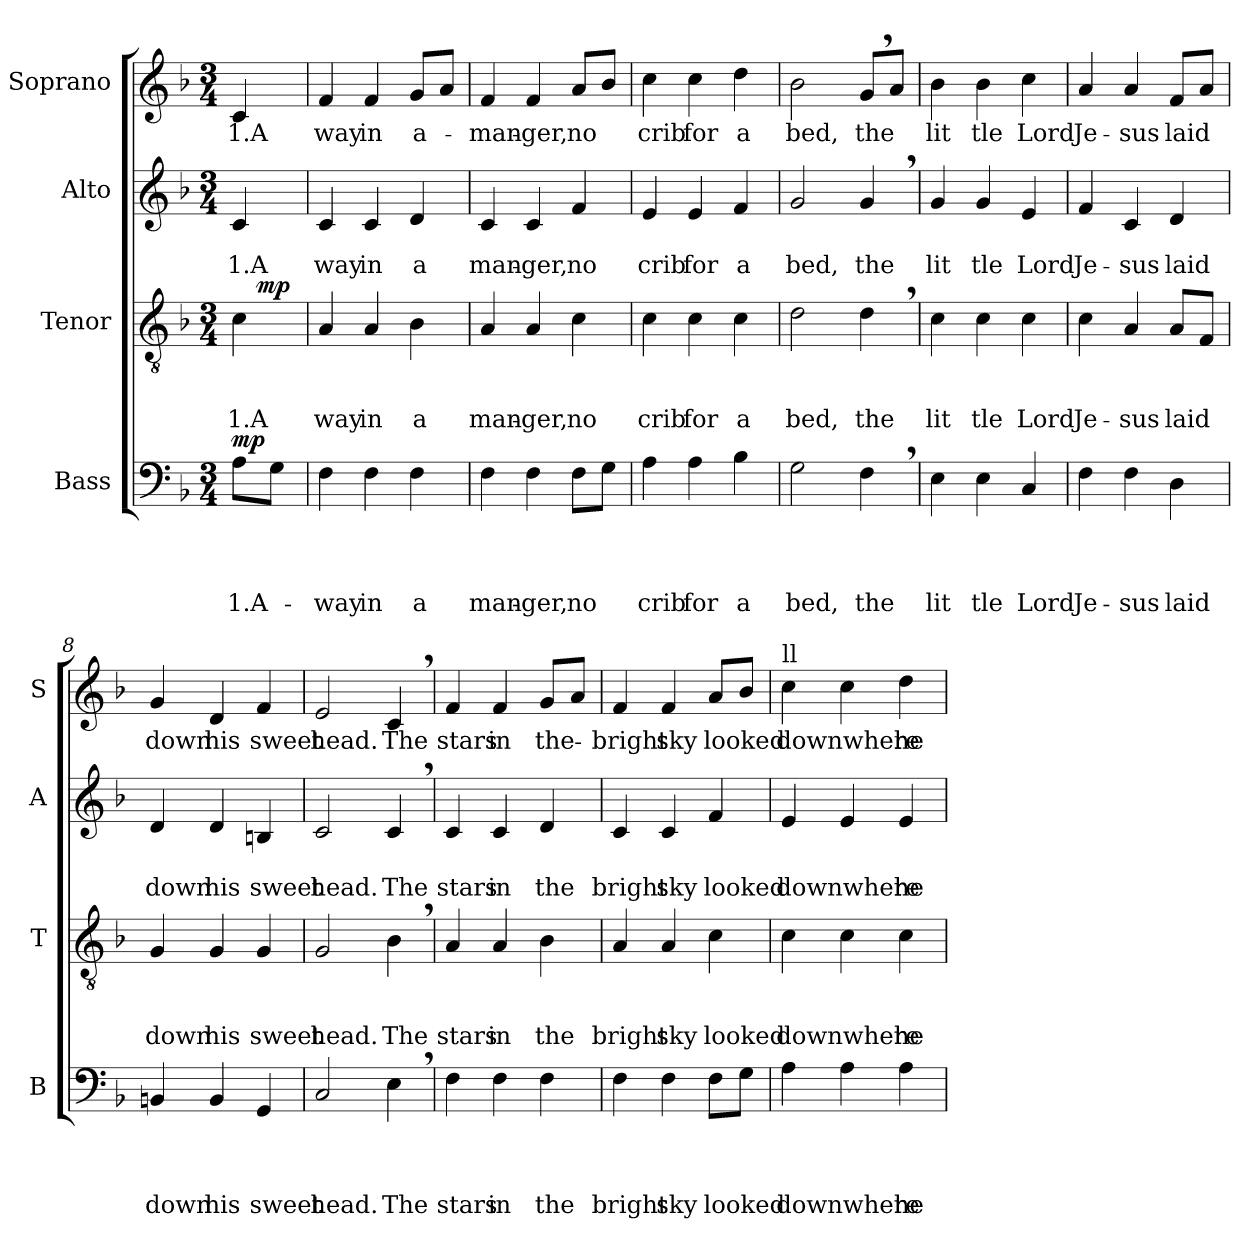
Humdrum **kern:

**kern	**text	**text	**text	**text	**dynam	**kern	**text	**text	**text	**dynam	**kern	**text	**text	**kern	**text	**dynam
*part4	*part4	*part4	*part4	*part4	*part4	*part3	*part3	*part3	*part3	*part3	*part2	*part2	*part2	*part1	*part1	*part1
*staff4	*staff4	*staff4	*staff4	*staff4	*staff4	*staff3	*staff3	*staff3	*staff3	*staff3	*staff2	*staff2	*staff2	*staff1	*staff1	*staff1
*I"Bass	*	*	*	*	*	*I"Tenor	*	*	*	*	*I"Alto	*	*	*I"Soprano	*	*
*I'B	*	*	*	*	*	*I'T	*	*	*	*	*I'A	*	*	*I'S	*	*
*clefF4	*	*	*	*	*	*clefGv2	*	*	*	*	*clefG2	*	*	*clefG2	*	*
*k[b-]	*	*	*	*	*	*k[b-]	*	*	*	*	*k[b-]	*	*	*k[b-]	*	*
*F:	*	*	*	*	*	*F:	*	*	*	*	*F:	*	*	*F:	*	*
*M3/4	*	*	*	*	*	*M3/4	*	*	*	*	*M3/4	*	*	*M3/4	*	*
=1	=1	=1	=1	=1	=1	=1	=1	=1	=1	=1	=1	=1	=1	=1	=1	=1
!	!	!	!	!LO:LY:b:rj	!LO:DY:a	!	!	!	!LO:LY:b:rj	!	!	!	!LO:LY:b:rj	!	!LO:LY:b:rj	!
*	*	*	*	*	*	*^	*	*	*	*	*	*	*	*^	*	*
8A\L	.	.	.	1.A-	mp	4c\	16.ryy	.	.	1.A	.	4c/	.	1.A	4c/	16.ryy	1.A	.
!	!	!	!	!	!	!	!	!	!	!	!LO:DY:a	!	!	!	!	!	!	!LO:DY:a
!	!	!	!	!	!	!	!	!	!	!	!	!	!	!	!	!	!	!LO:DY:n=1:b
.	.	.	.	.	.	.	8ryy	.	.	.	mp	.	.	.	.	8ryy	.	mp mp
8G\J	.	.	.	.	.	.	.	.	.	.	.	.	.	.	.	.	.	.
.	.	.	.	.	.	.	32ryy	.	.	.	.	.	.	.	.	32ryy	.	.
=2	=2	=2	=2	=2	=2	=2	=2	=2	=2	=2	=2	=2	=2	=2	=2	=2	=2	=2
!	!	!	!	!LO:LY:b	!	!	!	!	!	!LO:LY:b	!	!	!	!LO:LY:b	!	!	!LO:LY:b	!
*	*	*	*	*	*	*v	*v	*	*	*	*	*	*	*	*v	*v	*	*
4F\	.	.	.	-way	.	4A/	.	.	way	.	4c/	.	way	4f/	way	.
!	!	!	!	!LO:LY:b	!	!	!	!	!LO:LY:b	!	!	!	!LO:LY:b	!	!LO:LY:b	!
4F\	.	.	.	in	.	4A/	.	.	in	.	4c/	.	in	4f/	in	.
!	!	!	!	!LO:LY:b	!	!	!	!	!LO:LY:b	!	!	!	!LO:LY:b	!	!LO:LY:b	!
4F\	.	.	.	a	.	4B-\	.	.	a	.	4d/	.	a	8g/L	a-	.
.	.	.	.	.	.	.	.	.	.	.	.	.	.	8a/J	.	.
=3	=3	=3	=3	=3	=3	=3	=3	=3	=3	=3	=3	=3	=3	=3	=3	=3
!	!	!	!	!LO:LY:b	!	!	!	!	!LO:LY:b	!	!	!	!LO:LY:b	!	!LO:LY:b	!
4F\	.	.	.	man-	.	4A/	.	.	man-	.	4c/	.	man-	4f/	-man-	.
!	!	!	!	!LO:LY:b:rj	!	!	!	!	!LO:LY:b:rj	!	!	!	!LO:LY:b:rj	!	!LO:LY:b:rj	!
4F\	.	.	.	-ger,	.	4A/	.	.	-ger,	.	4c/	.	-ger,	4f/	-ger,	.
!	!	!	!	!LO:LY:b	!	!	!	!	!LO:LY:b	!	!	!	!LO:LY:b	!	!LO:LY:b	!
8F\L	.	.	.	no	.	4c\	.	.	no	.	4f/	.	no	8a/L	no	.
8G\J	.	.	.	.	.	.	.	.	.	.	.	.	.	8b-/J	.	.
=4	=4	=4	=4	=4	=4	=4	=4	=4	=4	=4	=4	=4	=4	=4	=4	=4
!	!	!	!	!LO:LY:b	!	!	!	!	!LO:LY:b	!	!	!	!LO:LY:b	!	!LO:LY:b	!
4A\	.	.	.	crib	.	4c\	.	.	crib	.	4e/	.	crib	4cc\	crib	.
!	!	!	!	!LO:LY:b	!	!	!	!	!LO:LY:b	!	!	!	!LO:LY:b	!	!LO:LY:b	!
4A\	.	.	.	for	.	4c\	.	.	for	.	4e/	.	for	4cc\	for	.
!	!	!	!	!LO:LY:b	!	!	!	!	!LO:LY:b	!	!	!	!LO:LY:b	!	!LO:LY:b	!
4B-\	.	.	.	a	.	4c\	.	.	a	.	4f/	.	a	4dd\	a	.
=5	=5	=5	=5	=5	=5	=5	=5	=5	=5	=5	=5	=5	=5	=5	=5	=5
!	!	!	!	!LO:LY:b	!	!	!	!	!LO:LY:b	!	!	!	!LO:LY:b	!	!LO:LY:b	!
2G\	.	.	.	bed,	.	2d\	.	.	bed,	.	2g/	.	bed,	2b-\	bed,	.
!	!	!	!	!LO:LY:b	!	!	!	!	!LO:LY:b	!	!	!	!LO:LY:b	!	!LO:LY:b	!
4F,>\	.	.	.	the	.	4d,>\	.	.	the	.	4g,>/	.	the	8g,>/L	the	.
.	.	.	.	.	.	.	.	.	.	.	.	.	.	8a/J	.	.
=6	=6	=6	=6	=6	=6	=6	=6	=6	=6	=6	=6	=6	=6	=6	=6	=6
!	!	!	!	!LO:LY:b	!	!	!	!	!LO:LY:b	!	!	!	!LO:LY:b	!	!LO:LY:b	!
4E\	.	.	.	lit	.	4c\	.	.	lit	.	4g/	.	lit	4b-\	lit	.
!	!	!	!	!LO:LY:b	!	!	!	!	!LO:LY:b	!	!	!	!LO:LY:b	!	!LO:LY:b	!
4E\	.	.	.	tle	.	4c\	.	.	tle	.	4g/	.	tle	4b-\	tle	.
!	!	!	!	!LO:LY:b	!	!	!	!	!LO:LY:b	!	!	!	!LO:LY:b	!	!LO:LY:b	!
4C/	.	.	.	Lord	.	4c\	.	.	Lord	.	4e/	.	Lord	4cc\	Lord	.
!!LO:LB:g=z
=7	=7	=7	=7	=7	=7	=7	=7	=7	=7	=7	=7	=7	=7	=7	=7	=7
!	!	!	!	!LO:LY:b	!	!	!	!	!LO:LY:b	!	!	!	!LO:LY:b	!	!LO:LY:b	!
4F\	.	.	.	Je-	.	4c\	.	.	Je-	.	4f/	.	Je-	4a/	Je-	.
!	!	!	!	!LO:LY:b	!	!	!	!	!LO:LY:b	!	!	!	!LO:LY:b	!	!LO:LY:b	!
4F\	.	.	.	-sus	.	4A/	.	.	-sus	.	4c/	.	-sus	4a/	-sus	.
!	!	!	!	!LO:LY:b	!	!	!	!	!LO:LY:b	!	!	!	!LO:LY:b	!	!LO:LY:b	!
4D\	.	.	.	laid	.	8A/L	.	.	laid	.	4d/	.	laid	8f/L	laid	.
.	.	.	.	.	.	8F/J	.	.	.	.	.	.	.	8a/J	.	.
=8	=8	=8	=8	=8	=8	=8	=8	=8	=8	=8	=8	=8	=8	=8	=8	=8
!	!	!	!	!LO:LY:b	!	!	!	!	!LO:LY:b	!	!	!	!LO:LY:b	!	!LO:LY:b	!
4BBn/	.	.	.	down	.	4G/	.	.	down	.	4d/	.	down	4g/	down	.
!	!	!	!	!LO:LY:b	!	!	!	!	!LO:LY:b	!	!	!	!LO:LY:b	!	!LO:LY:b	!
4BB/	.	.	.	his	.	4G/	.	.	his	.	4d/	.	his	4d/	his	.
!	!	!	!	!LO:LY:b	!	!	!	!	!LO:LY:b	!	!	!	!LO:LY:b	!	!LO:LY:b	!
4GG/	.	.	.	sweet	.	4G/	.	.	sweet	.	4Bn/	.	sweet	4f/	sweet	.
=9	=9	=9	=9	=9	=9	=9	=9	=9	=9	=9	=9	=9	=9	=9	=9	=9
!	!	!	!	!LO:LY:b	!	!	!	!	!LO:LY:b	!	!	!	!LO:LY:b	!	!LO:LY:b	!
2C/	.	.	.	head.	.	2G/	.	.	head.	.	2c/	.	head.	2e/	head.	.
!	!	!	!	!LO:LY:b	!	!	!	!	!LO:LY:b	!	!	!	!LO:LY:b	!	!LO:LY:b	!
4E,>\	.	.	.	The	.	4B-,>\	.	.	The	.	4c,>/	.	The	4c,>/	The	.
=10	=10	=10	=10	=10	=10	=10	=10	=10	=10	=10	=10	=10	=10	=10	=10	=10
!	!	!	!	!LO:LY:b	!	!	!	!	!LO:LY:b	!	!	!	!LO:LY:b	!	!LO:LY:b	!
4F\	.	.	.	stars	.	4A/	.	.	stars	.	4c/	.	stars	4f/	stars	.
!	!	!	!	!LO:LY:b	!	!	!	!	!LO:LY:b	!	!	!	!LO:LY:b	!	!LO:LY:b	!
4F\	.	.	.	in	.	4A/	.	.	in	.	4c/	.	in	4f/	in	.
!	!	!	!	!LO:LY:b	!	!	!	!	!LO:LY:b	!	!	!	!LO:LY:b	!	!LO:LY:b	!
4F\	.	.	.	the	.	4B-\	.	.	the	.	4d/	.	the	8g/L	the-	.
.	.	.	.	.	.	.	.	.	.	.	.	.	.	8a/J	.	.
=11	=11	=11	=11	=11	=11	=11	=11	=11	=11	=11	=11	=11	=11	=11	=11	=11
!	!	!	!	!LO:LY:b	!	!	!	!	!LO:LY:b	!	!	!	!LO:LY:b	!	!LO:LY:b	!
4F\	.	.	.	bright	.	4A/	.	.	bright	.	4c/	.	bright	4f/	-bright	.
!	!	!	!	!LO:LY:b	!	!	!	!	!LO:LY:b	!	!	!	!LO:LY:b	!	!LO:LY:b	!
4F\	.	.	.	sky	.	4A/	.	.	sky	.	4c/	.	sky	4f/	sky	.
!	!	!	!	!LO:LY:b	!	!	!	!	!LO:LY:b	!	!	!	!LO:LY:b	!	!LO:LY:b	!
8F\L	.	.	.	looked	.	4c\	.	.	looked	.	4f/	.	looked	8a/L	looked	.
8G\J	.	.	.	.	.	.	.	.	.	.	.	.	.	8b-/J	.	.
!!LO:LB:g=z
=12	=12	=12	=12	=12	=12	=12	=12	=12	=12	=12	=12	=12	=12	=12	=12	=12
!	!	!	!	!	!	!	!	!	!	!	!	!	!	!LO:TX:a:t=ll	!	!
!	!	!	!	!LO:LY:b	!	!	!	!	!LO:LY:b	!	!	!	!LO:LY:b	!	!LO:LY:b	!
4A\	.	.	.	downwhere	.	4c\	.	.	downwhere	.	4e/	.	downwhere	4cc\	downwhere	.
4A\	.	.	.	.	.	4c\	.	.	.	.	4e/	.	.	4cc\	.	.
!	!	!	!	!LO:LY:b	!	!	!	!	!LO:LY:b	!	!	!	!LO:LY:b	!	!LO:LY:b	!
4A\	.	.	.	he	.	4c\	.	.	he	.	4e/	.	he	4dd\	he	.
=	=	=	=	=	=	=	=	=	=	=	=	=	=	=	=	=
*-	*-	*-	*-	*-	*-	*-	*-	*-	*-	*-	*-	*-	*-	*-	*-	*-
